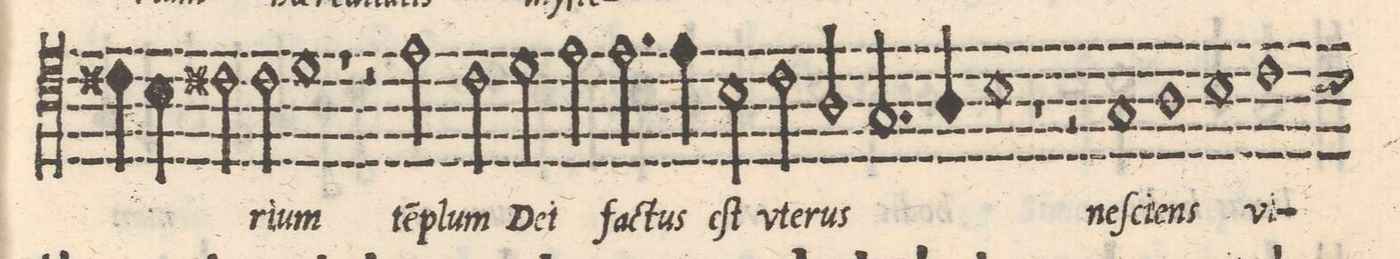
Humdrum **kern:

**kern	**text
*I"TENORE	*
*clefC4	*
*k[]	*
*met(C|)	*
*M2/2	*
=34-	=34-
4c#X\	.
4B\	.
=35-	=35-
2c#X\	.
2c#\	.
=36-	=36-
1d	rium
=37-	=37-
1r	.
=38-	=38-
2r	.
2e\	te[m]-
=39-	=39-
2cny\	-plum
2d\	De-
=40-	=40-
2e\	i
2.e\	ſa-
=41-	=41-
4e\	-ctus
2B\	eſt
=42-	=42-
2c\	ute-
2A/	.
=43-	=43-
2.G/	.
4A/	.
=44-	=44-
1B	rus
=45-	=45-
1r	.
=46-	=46-
2r	.
1G/	neſ-
=47-	=47-
1A\	-cie-
=48-	=48-
1B\	-ns
=49-	=49-
*custos:B	*
1c\	vi-
*-	*-
